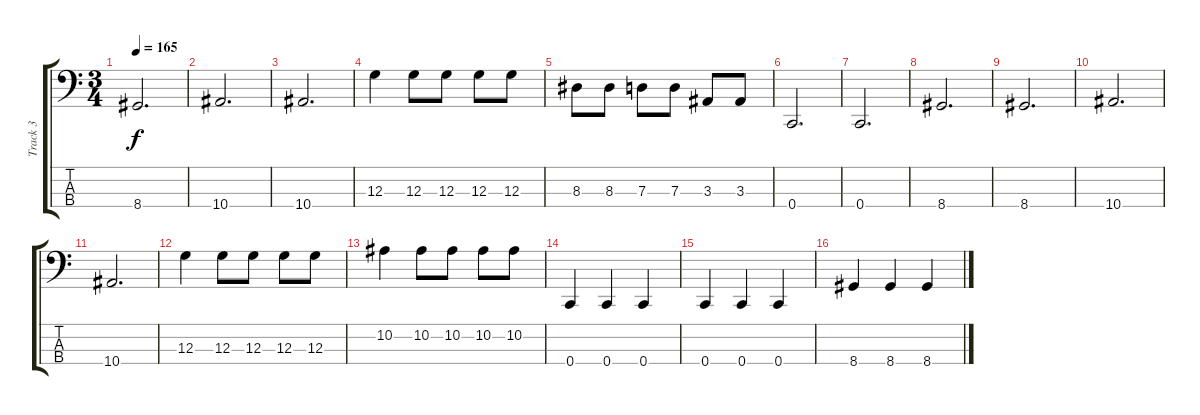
\track ("Track 3" "Track 3") {instrument electricbasspick}
\staff {score tabs}
\tuning (F2 C2 G1 C1) {hide}
\ts (3 4)
\tempo 165
\clef f4
\ks c
8.4.2{d dy f} |
10.4.2{d} |
10.4.2{d} |
12.3.4 12.3.8 12.3.8 12.3.8 12.3.8 |
8.3.8 8.3.8 7.3.8 7.3.8 3.3.8 3.3.8 |
0.4.2{d} |
0.4.2{d} |
8.4.2{d} |
8.4.2{d} |
10.4.2{d} |
10.4.2{d} |
12.3.4 12.3.8 12.3.8 12.3.8 12.3.8 |
10.2.4 10.2.8 10.2.8 10.2.8 10.2.8 |
0.4.4 0.4.4 0.4.4 |
0.4.4 0.4.4 0.4.4 |
8.4.4 8.4.4 8.4.4
